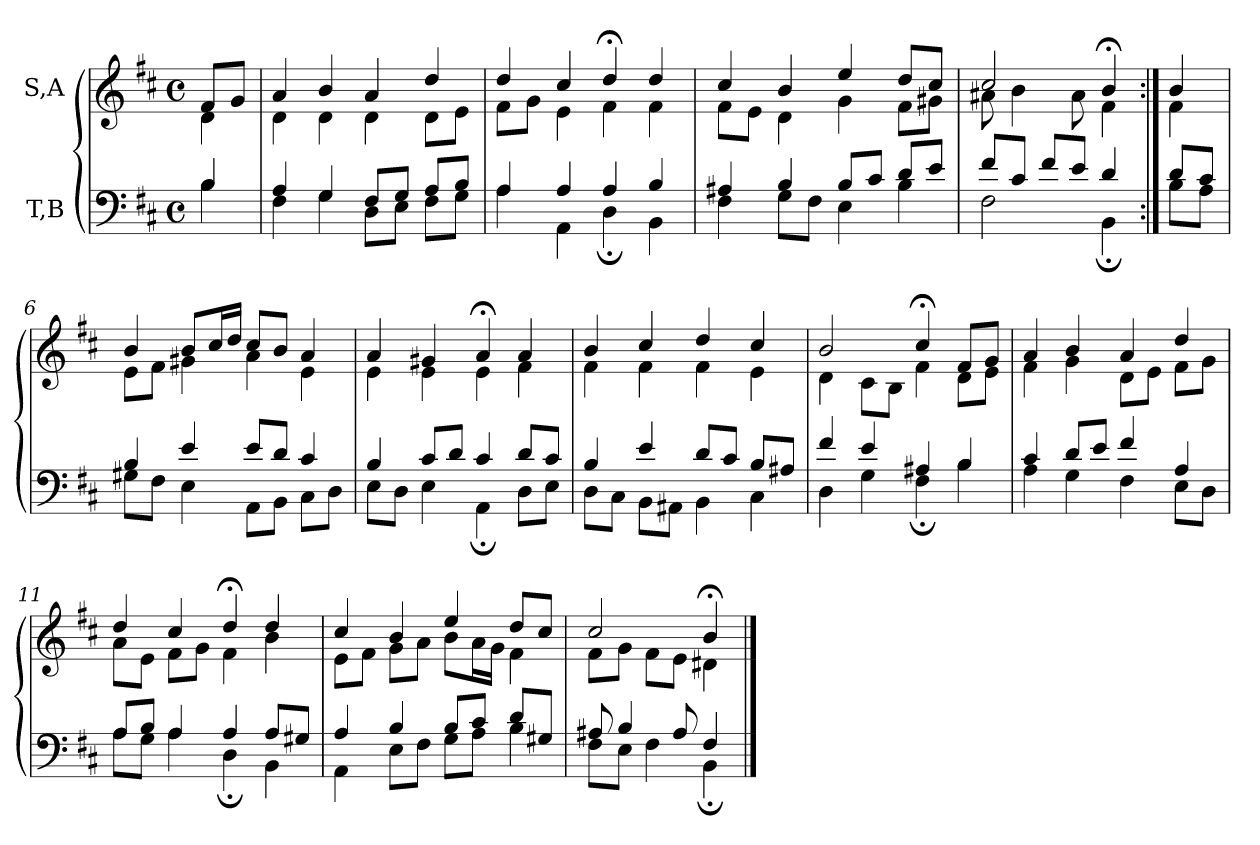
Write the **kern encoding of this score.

**kern	**kern
*part2	*part1
*staff2	*staff1
*I"T,B	*I"S,A
*clefF4	*clefG2
*k[f#c#]	*k[f#c#]
*M4/4	*M4/4
*met(c)	*met(c)
=	=
*^	*^
4B	4B	8f#L	4d
.	.	8gJ	.
=1	=1	=1	=1
4A	4F#	4a	4d
4G	4G	4b	4d
8F#L	8DL	4a	4d
8GJ	8EJ	.	.
8AL	8F#L	4dd	8dL
8BJ	8GJ	.	8eJ
=2	=2	=2	=2
4A	4A	4dd	8f#L
.	.	.	8gJ
4A	4AA	4cc#	4e
4A	4D;	4dd;<	4f#
4B	4BB	4dd	4f#
=3	=3	=3	=3
4A#X	4F#	4cc#	8f#L
.	.	.	8eJ
4B	8GL	4b	4d
.	8F#J	.	.
8BL	4E	4ee	4g
8c#J	.	.	.
8dL	4B	8ddL	8f#L
8eJ	.	8cc#J	8g#XJ
=1604	=1604	=1604	=1604
8f#L	2F#	2cc#	8a#X
8c#J	.	.	4b
8f#L	.	.	.
8eJ	.	.	8a#
4d	4BB;	4b;<	4f#
=1605:|!	=1605:|!	=1605:|!	=1605:|!
8dL	8BL	4b	4f#
8c#J	8AJ	.	.
=6	=6	=6	=6
4B	8G#XL	4b	8eL
.	8F#J	.	8f#J
4e	4E	8bL	4g#X
.	.	16cc#L	.
.	.	16ddJJ	.
8eL	8AAL	8cc#L	4a
8dJ	8BBJ	8bJ	.
4c#	8C#L	4a	4e
.	8DJ	.	.
=7	=7	=7	=7
4B	8EL	4a	4e
.	8DJ	.	.
8c#L	4E	4g#X	4e
8dJ	.	.	.
4c#	4AA;	4a;<	4e
8dL	8DL	4a	4f#
8c#J	8EJ	.	.
=8	=8	=8	=8
4B	8DL	4b	4f#
.	8C#J	.	.
4e	8BBL	4cc#	4f#
.	8AA#XJ	.	.
8dL	4BB	4dd	4f#
8c#J	.	.	.
8BL	4C#	4cc#	4e
8A#XJ	.	.	.
=9	=9	=9	=9
4f#	4D	2b	4d
4e	4G	.	8c#L
.	.	.	8BJ
4A#X	4F#;	4cc#;<	4f#
4B	4B	8f#L	8dL
.	.	8gJ	8eJ
=10	=10	=10	=10
4c#	4A	4a	4f#
8dL	4G	4b	4g
8eJ	.	.	.
4f#	4F#	4a	8dL
.	.	.	8eJ
4A	8EL	4dd	8f#L
.	8DJ	.	8gJ
=11	=11	=11	=11
8AL	8AL	4dd	8aL
8BJ	8GJ	.	8eJ
4A	4A	4cc#	8f#L
.	.	.	8gJ
4A	4D;	4dd;<	4f#
8AL	4BB	4dd	4b
8G#XJ	.	.	.
=12	=12	=12	=12
4A	4AA	4cc#	8eL
.	.	.	8f#J
4B	8EL	4b	8gL
.	8F#J	.	8aJ
8BL	8GL	4ee	8bL
8c#J	8AJ	.	16aL
.	.	.	16gJJ
8dL	4B	8ddL	4f#
8G#XJ	.	8cc#J	.
=13	=13	=13	=13
8A#X	8F#L	2cc#	8f#L
4B	8EJ	.	8gJ
.	4F#	.	8f#L
8A#	.	.	8eJ
4F#	4BB;	4b;<	4d#X
*v	*v	*	*
*	*v	*v
==	==
*-	*-
